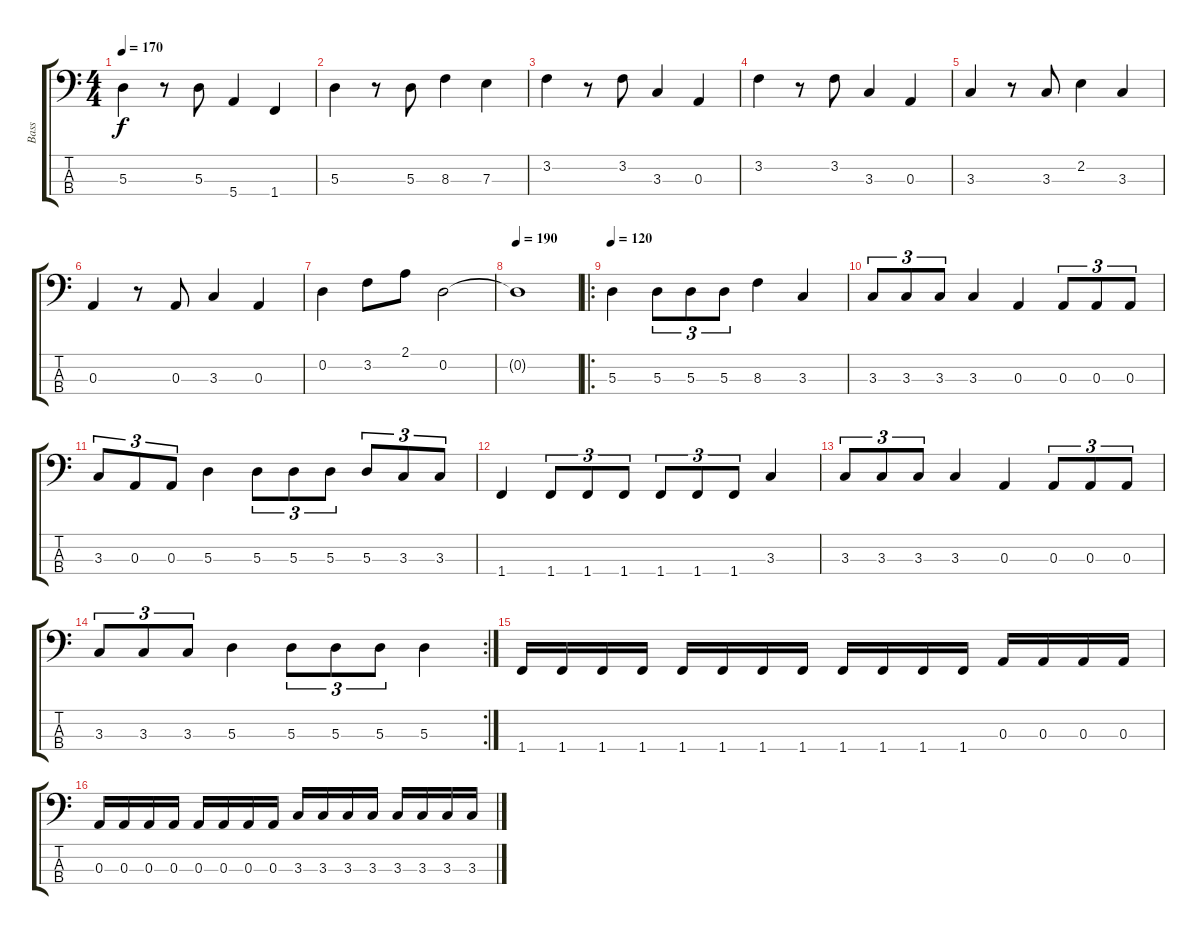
\track ("Bass" "Bass") {instrument electricbassfinger}
\staff {score tabs}
\tuning (G2 D2 A1 E1) {hide}
\ts (4 4)
\tempo 170
\clef f4
\ks c
5.3.4{dy f} r.8 5.3.8 5.4.4 1.4.4 |
5.3.4 r.8 5.3.8 8.3.4 7.3.4 |
3.2.4 r.8 3.2.8 3.3.4 0.3.4 |
3.2.4 r.8 3.2.8 3.3.4 0.3.4 |
3.3.4 r.8 3.3.8 2.2.4 3.3.4 |
0.3.4 r.8 0.3.8 3.3.4 0.3.4 |
0.2.4 3.2.8 2.1.8 0.2.2 |
\tempo 190
0.2{t}.1 |
\ro
\tempo 120
5.3.4 5.3.8{tu (3 2)} 5.3.8{tu (3 2)} 5.3.8{tu (3 2)} 8.3.4 3.3.4 |
3.3.8{tu (3 2)} 3.3.8{tu (3 2)} 3.3.8{tu (3 2)} 3.3.4 0.3.4 0.3.8{tu (3 2)} 0.3.8{tu (3 2)} 0.3.8{tu (3 2)} |
3.3.8{tu (3 2)} 0.3.8{tu (3 2)} 0.3.8{tu (3 2)} 5.3.4 5.3.8{tu (3 2)} 5.3.8{tu (3 2)} 5.3.8{tu (3 2)} 5.3.8{tu (3 2)} 3.3.8{tu (3 2)} 3.3.8{tu (3 2)} |
1.4.4 1.4.8{tu (3 2)} 1.4.8{tu (3 2)} 1.4.8{tu (3 2)} 1.4.8{tu (3 2)} 1.4.8{tu (3 2)} 1.4.8{tu (3 2)} 3.3.4 |
3.3.8{tu (3 2)} 3.3.8{tu (3 2)} 3.3.8{tu (3 2)} 3.3.4 0.3.4 0.3.8{tu (3 2)} 0.3.8{tu (3 2)} 0.3.8{tu (3 2)} |
\rc 2
3.3.8{tu (3 2)} 3.3.8{tu (3 2)} 3.3.8{tu (3 2)} 5.3.4 5.3.8{tu (3 2)} 5.3.8{tu (3 2)} 5.3.8{tu (3 2)} 5.3.4 |
1.4.16 1.4.16 1.4.16 1.4.16 1.4.16 1.4.16 1.4.16 1.4.16 1.4.16 1.4.16 1.4.16 1.4.16 0.3.16 0.3.16 0.3.16 0.3.16 |
0.3.16 0.3.16 0.3.16 0.3.16 0.3.16 0.3.16 0.3.16 0.3.16 3.3.16 3.3.16 3.3.16 3.3.16 3.3.16 3.3.16 3.3.16 3.3.16
